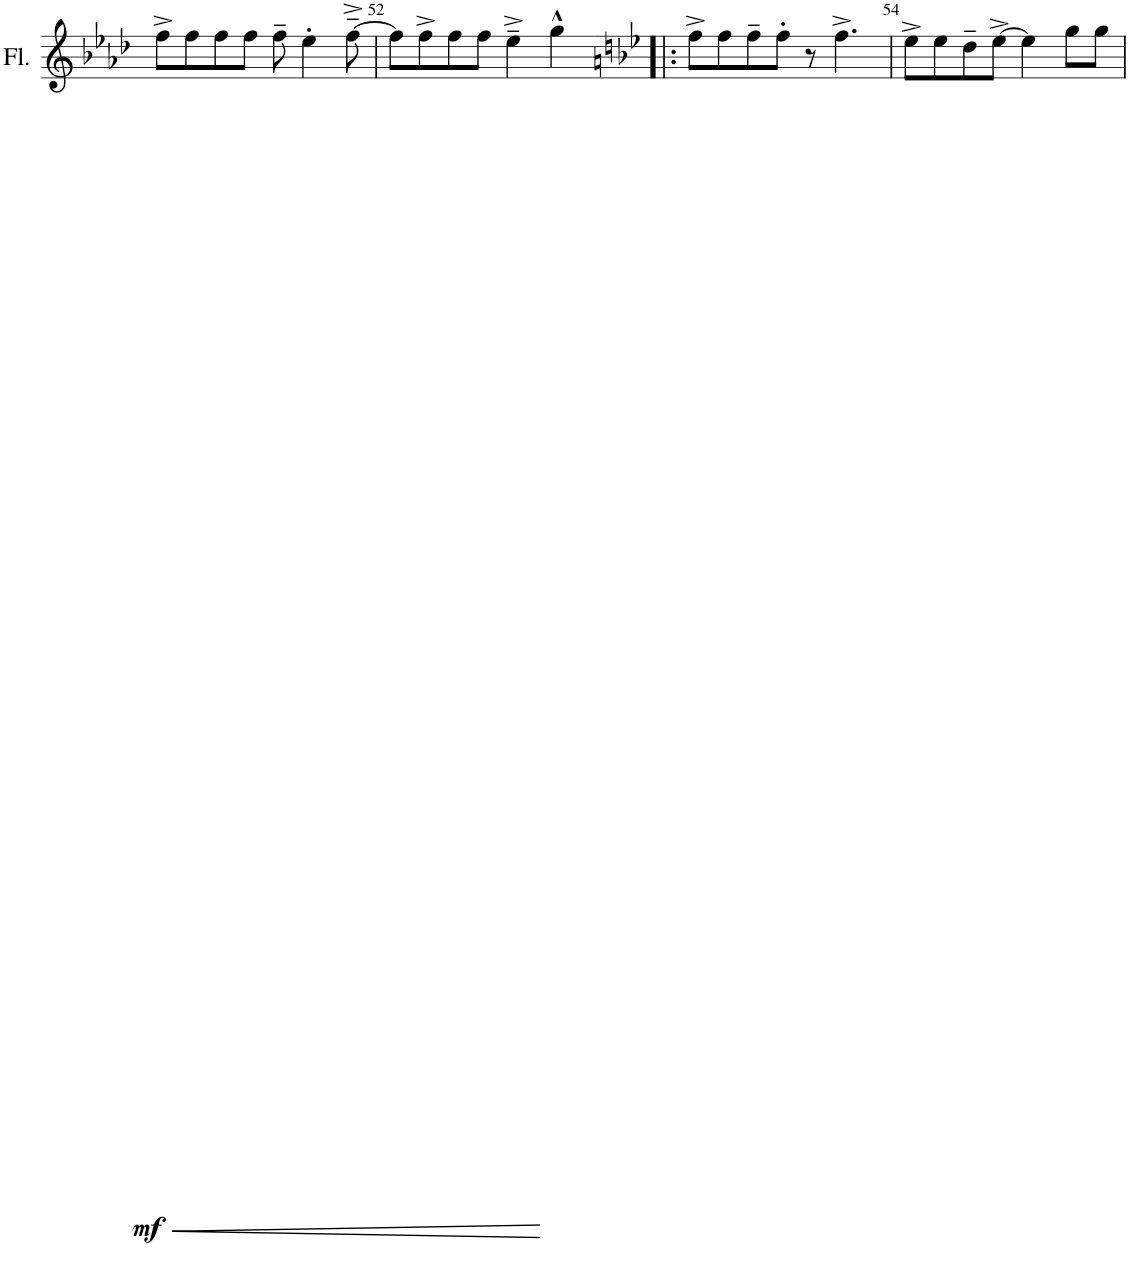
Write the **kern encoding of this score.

**kern	**dynam
*part1	*part1
*staff1	*staff1
*I"Flute	*
*I'Fl.	*
!!LO:PB:g=z
*clefG2	*
*k[b-e-a-d-]	*
*M4/4	*
=51	=51
!	!LO:HP:b
!	!LO:DY:n=1:b
8ff^\L	< mf
8ff\	.
8ff\	.
8ff\J	.
8ff~\	.
4ee-'\	.
[8ff~^\	.
=52	=52
8ff\L]	.
8ff^\	.
8ff\	.
8ff\J	.
4ee-~^\	.
4gg^^\	[
=53!|:	=53!|:
*k[b-e-]	*
8ff^\L	.
8ff\	.
8ff~\	.
8ff'\J	.
8r	.
4.ff^\	.
=54	=54
8ee-^\L	.
8ee-\	.
8dd~\	.
[8ee-^\J	.
4ee-\]	.
8gg\L	.
8gg\J	.
=	=
*-	*-
